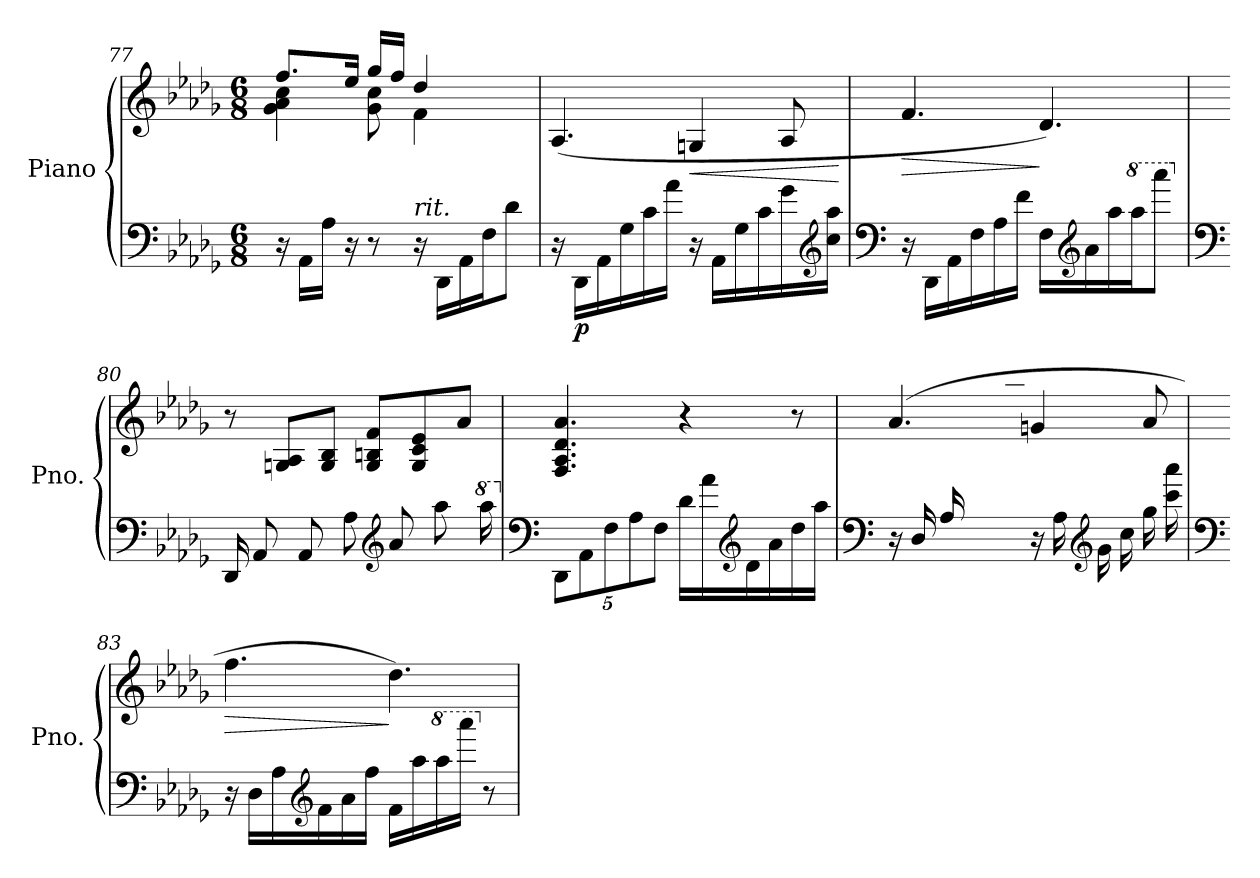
**kern	**kern	**dynam
*part1	*part1	*part1
*staff2	*staff1	*staff1/2
*I"Piano	*	*
*I'Pno.	*	*
!!LO:PB:g=z
*clefF4	*clefG2	*
*k[b-e-a-d-g-]	*k[b-e-a-d-g-]	*
*M6/8	*M6/8	*
=77	=77	=77
*	*^	*
16r	8.ff/L	4g-\ 4a-\ 4cc\	.
16AA-\LL	.	.	.
16A-\JJ	.	.	.
16r	16ee-/Jk	.	.
8r	16gg-/LL	8g-\ 8cc\	.
.	16ff/JJ	.	.
!LO:TX:a:i:t=rit.	!	!	!
16r	4dd-/	4f\	.
16DD-\LL	.	.	.
16AA-\	.	.	.
16F\J	.	.	.
8d-\J	8ryy	8ryy	.
*	*v	*v	*
=78	=78	=78
16r	(4.A-/	.
!	!	!LO:DY:b=2
16DD-\LL	.	p
16AA-\	.	.
16G-\	.	.
16c\	.	.
16a-\JJ	.	.
!	!	!LO:HP:b
16r	4Gn/	<
16AA-\LL	.	.
16G-\	.	.
16c\	.	.
16g-\	8A-/	.
*clefG2	*	*
16cc\ 16aa-\JJ	.	.
.	.	[
=79	=79	=79
*clefF4	*	*
!	!	!LO:HP:b
16r	4.f/	>
16DD-\LL	.	.
16AA-\	.	.
16F\	.	.
16A-\	.	.
16f\JJ	.	.
16F\LL	4.d-/)	]
*clefG2	*	*
16a-\	.	.
16aa-\	.	.
*8va	*	*
16aaa-\J	.	.
8aaaa-\J	.	.
!!LO:LB:g=z
=80	=80	=80
*clefF4	*	*
*X8va	*	*
16DD-/	8r	.
8AA-/	.	.
.	8Gn/ 8A-/L	.
8AA-/	.	.
.	8G/ 8B-/J	.
8A-\	.	.
.	8G/ 8Bn/ 8f/L	.
*clefG2	*	*
8a-/	.	.
.	8G/ 8c/ 8e-/	.
8aa-\	.	.
.	8a-/J	.
*8va	*	*
16aaa-\	.	.
=81	=81	=81
*clefF4	*	*
*X8va	*	*
*Xbrackettup	*	*
40%3DD-\LL	4.F/ 4.A-/ 4.d-/ 4.a-/	.
40%3AA-\	.	.
40%3F\	.	.
40%3A-\	.	.
40%3F\JJ	.	.
16d-\LL	4r	.
16a-\	.	.
*clefG2	*	*
16d-\	.	.
16a-\	.	.
16dd-\	8r	.
16aa-\JJ	.	.
=82	=82	=82
*clefF4	*	*
*	*^	*
16r	(4.a-/	8.ryy	.
16D-/LL	.	.	.
16A-/	.	.	.
8.ryy	.	16g-\	.
.	.	16cc\	.
.	.	16aa-\JJ	.
16r	4gn/	4.ryy	.
16A-\LL	.	.	.
*clefG2	*	*	*
16g-\	.	.	.
16cc\	.	.	.
16gg-\	8a-/	.	.
16ccc\ 16aaa-\JJ	.	.	.
*	*v	*v	*
!!LO:LB:g=z
=83	=83	=83
*clefF4	*	*
!	!	!LO:HP:b
16r	4.ff\	>
16D-\LL	.	.
16A-\	.	.
*clefG2	*	*
16f\	.	.
16a-\	.	.
16ff\JJ	.	.
16f\LL	4.dd-\)	]
16aa-\	.	.
*8va	*	*
16aaa-\	.	.
16aaaa-\JJ	.	.
*X8va	*	*
8r	.	.
=	=	=
*-	*-	*-
